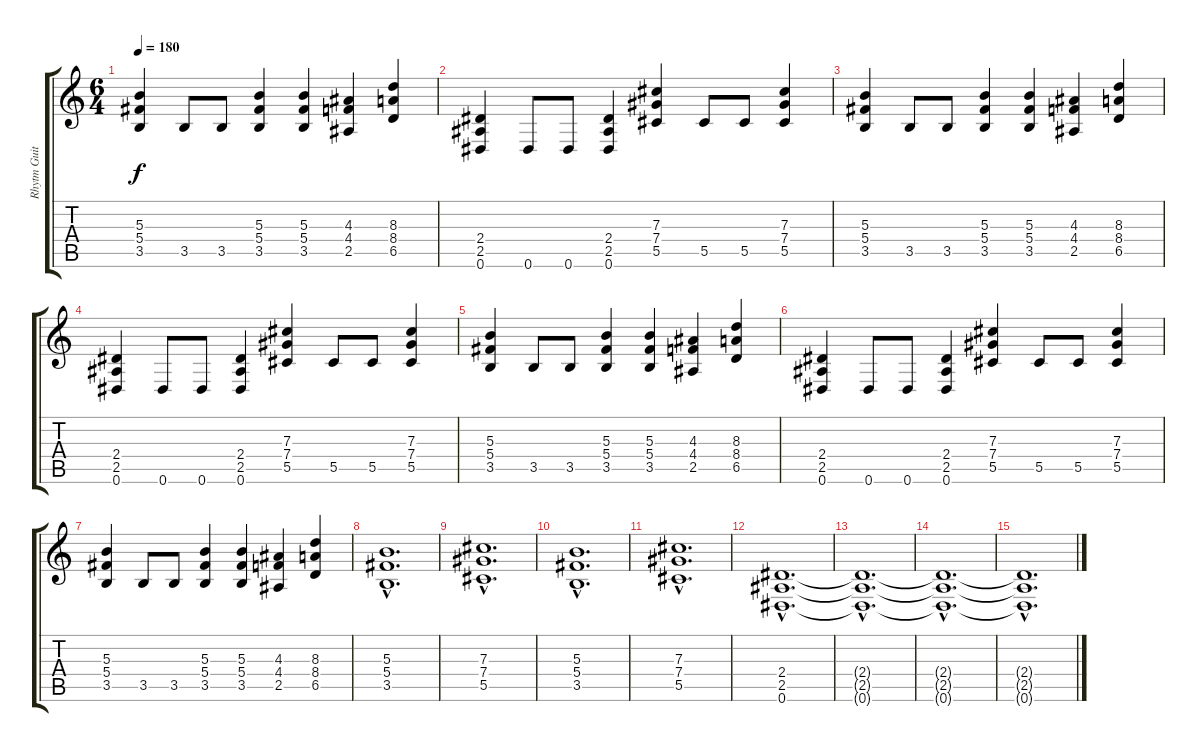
\track ("Rhytm Guitar" "Rhytm Guit") {instrument distortionguitar}
\staff {score tabs}
\tuning (Eb4 Bb3 Gb3 Db3 Ab2 Eb2) {hide}
\ts (6 4)
\tempo 180
\clef g2
\ks c
(5.3 5.4 3.5).4{dy f} 3.5.8 3.5.8 (5.3 5.4 3.5).4 (5.3 5.4 3.5).4 (4.3 4.4 2.5).4 (8.3 8.4 6.5).4 |
(2.4 2.5 0.6).4 0.6.8 0.6.8 (2.4 2.5 0.6).4 (7.3 7.4 5.5).4 5.5.8 5.5.8 (7.3 7.4 5.5).4 |
(5.3 5.4 3.5).4 3.5.8 3.5.8 (5.3 5.4 3.5).4 (5.3 5.4 3.5).4 (4.3 4.4 2.5).4 (8.3 8.4 6.5).4 |
(2.4 2.5 0.6).4 0.6.8 0.6.8 (2.4 2.5 0.6).4 (7.3 7.4 5.5).4 5.5.8 5.5.8 (7.3 7.4 5.5).4 |
(5.3 5.4 3.5).4 3.5.8 3.5.8 (5.3 5.4 3.5).4 (5.3 5.4 3.5).4 (4.3 4.4 2.5).4 (8.3 8.4 6.5).4 |
(2.4 2.5 0.6).4 0.6.8 0.6.8 (2.4 2.5 0.6).4 (7.3 7.4 5.5).4 5.5.8 5.5.8 (7.3 7.4 5.5).4 |
(5.3 5.4 3.5).4 3.5.8 3.5.8 (5.3 5.4 3.5).4 (5.3 5.4 3.5).4 (4.3 4.4 2.5).4 (8.3 8.4 6.5).4 |
(5.3{hac} 5.4{hac} 3.5{hac}).1{d} |
(7.3{hac} 7.4{hac} 5.5{hac}).1{d} |
(5.3{hac} 5.4{hac} 3.5{hac}).1{d} |
(7.3{hac} 7.4{hac} 5.5{hac}).1{d} |
(2.4{hac} 2.5{hac} 0.6{hac}).1{d} |
(2.4{hac t} 2.5{hac t} 0.6{hac t}).1{d} |
(2.4{hac t} 2.5{hac t} 0.6{hac t}).1{d volume 0} |
(2.4{hac t} 2.5{hac t} 0.6{hac t}).1{d}
